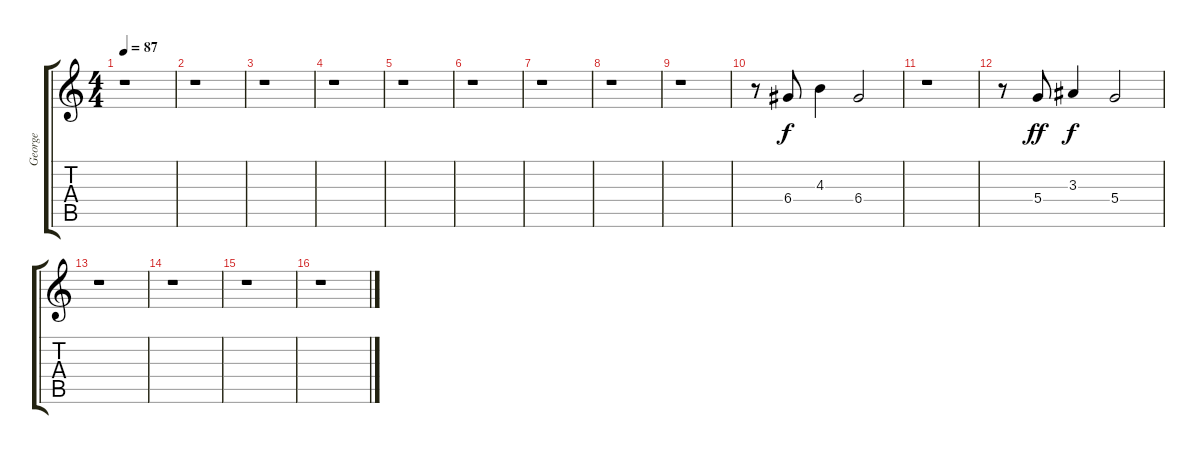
\track ("George" "George") {instrument distortionguitar}
\staff {score tabs}
\tuning (E4 B3 G3 D3 A2 E2) {hide}
\ts (4 4)
\tempo 87
\clef g2
\ks c
r.1{dy f} |
r.1 |
r.1 |
r.1 |
r.1 |
r.1 |
r.1 |
r.1 |
r.1 |
r.8{volume 10} 6.4.8 4.3.4 6.4.2 |
r.1 |
r.8{volume 10} 5.4.8{dy ff} 3.3.4{dy f} 5.4.2 |
r.1 |
r.1 |
r.1 |
r.1
